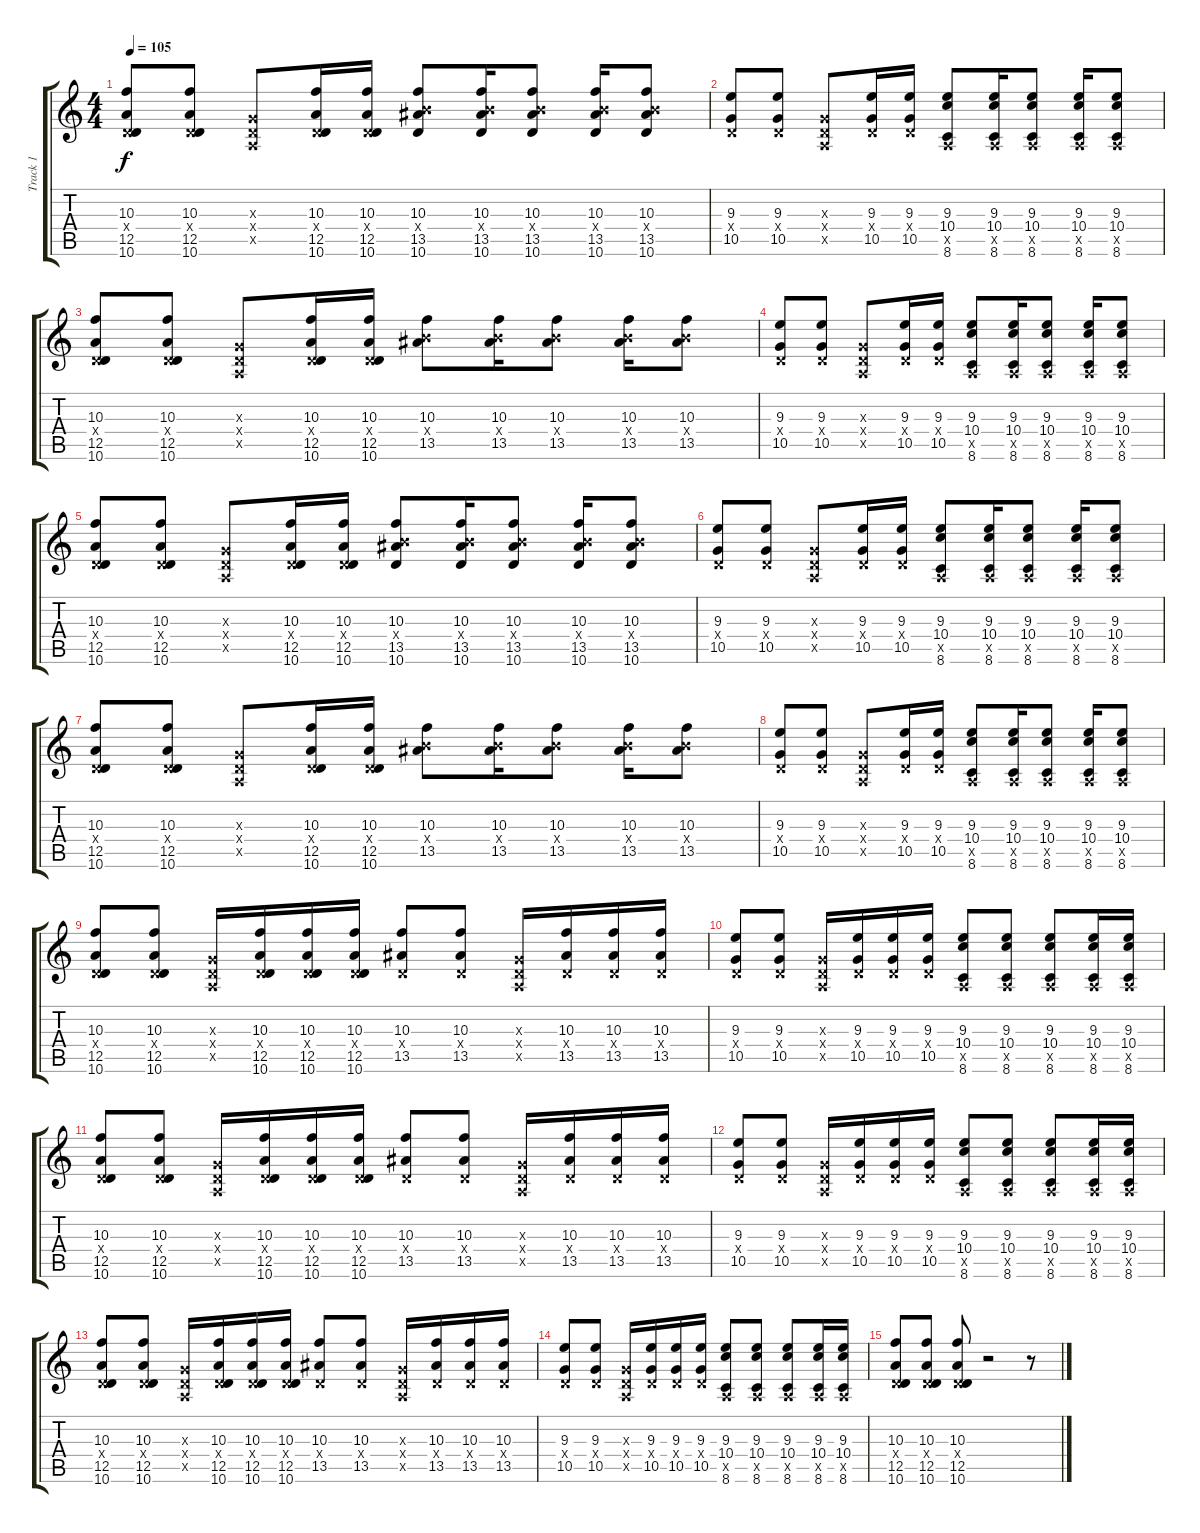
\track ("Track 1" "Track 1") {instrument acousticguitarsteel}
\staff {score tabs}
\tuning (E4 B3 G3 D3 A2 E2) {hide}
\ts (4 4)
\tempo 105
\clef g2
\ks c
(10.3 0.4{x} 12.5 10.6).8{dy f} (10.3 0.4{x} 12.5 10.6).8 (0.3{x} 0.4{x} 0.5{x}).8 (10.3 0.4{x} 12.5 10.6).16 (10.3 0.4{x} 12.5 10.6).16 (10.3 9.4{x} 13.5 10.6).8 (10.3 9.4{x} 13.5 10.6).16 (10.3 9.4{x} 13.5 10.6).8 (10.3 9.4{x} 13.5 10.6).16 (10.3 9.4{x} 13.5 10.6).8 |
(9.3 0.4{x} 10.5).8 (9.3 0.4{x} 10.5).8 (0.3{x} 0.4{x} 0.5{x}).8 (9.3 0.4{x} 10.5).16 (9.3 0.4{x} 10.5).16 (9.3 10.4 0.5{x} 8.6).8 (9.3 10.4 0.5{x} 8.6).16 (9.3 10.4 0.5{x} 8.6).8 (9.3 10.4 0.5{x} 8.6).16 (9.3 10.4 0.5{x} 8.6).8 |
(10.3 0.4{x} 12.5 10.6).8 (10.3 0.4{x} 12.5 10.6).8 (0.3{x} 0.4{x} 0.5{x}).8 (10.3 0.4{x} 12.5 10.6).16 (10.3 0.4{x} 12.5 10.6).16 (10.3 9.4{x} 13.5).8 (10.3 9.4{x} 13.5).16 (10.3 9.4{x} 13.5).8 (10.3 9.4{x} 13.5).16 (10.3 9.4{x} 13.5).8 |
(9.3 0.4{x} 10.5).8 (9.3 0.4{x} 10.5).8 (0.3{x} 0.4{x} 0.5{x}).8 (9.3 0.4{x} 10.5).16 (9.3 0.4{x} 10.5).16 (9.3 10.4 0.5{x} 8.6).8 (9.3 10.4 0.5{x} 8.6).16 (9.3 10.4 0.5{x} 8.6).8 (9.3 10.4 0.5{x} 8.6).16 (9.3 10.4 0.5{x} 8.6).8 |
(10.3 0.4{x} 12.5 10.6).8 (10.3 0.4{x} 12.5 10.6).8 (0.3{x} 0.4{x} 0.5{x}).8 (10.3 0.4{x} 12.5 10.6).16 (10.3 0.4{x} 12.5 10.6).16 (10.3 9.4{x} 13.5 10.6).8 (10.3 9.4{x} 13.5 10.6).16 (10.3 9.4{x} 13.5 10.6).8 (10.3 9.4{x} 13.5 10.6).16 (10.3 9.4{x} 13.5 10.6).8 |
(9.3 0.4{x} 10.5).8 (9.3 0.4{x} 10.5).8 (0.3{x} 0.4{x} 0.5{x}).8 (9.3 0.4{x} 10.5).16 (9.3 0.4{x} 10.5).16 (9.3 10.4 0.5{x} 8.6).8 (9.3 10.4 0.5{x} 8.6).16 (9.3 10.4 0.5{x} 8.6).8 (9.3 10.4 0.5{x} 8.6).16 (9.3 10.4 0.5{x} 8.6).8 |
(10.3 0.4{x} 12.5 10.6).8 (10.3 0.4{x} 12.5 10.6).8 (0.3{x} 0.4{x} 0.5{x}).8 (10.3 0.4{x} 12.5 10.6).16 (10.3 0.4{x} 12.5 10.6).16 (10.3 9.4{x} 13.5).8 (10.3 9.4{x} 13.5).16 (10.3 9.4{x} 13.5).8 (10.3 9.4{x} 13.5).16 (10.3 9.4{x} 13.5).8 |
(9.3 0.4{x} 10.5).8 (9.3 0.4{x} 10.5).8 (0.3{x} 0.4{x} 0.5{x}).8 (9.3 0.4{x} 10.5).16 (9.3 0.4{x} 10.5).16 (9.3 10.4 0.5{x} 8.6).8 (9.3 10.4 0.5{x} 8.6).16 (9.3 10.4 0.5{x} 8.6).8 (9.3 10.4 0.5{x} 8.6).16 (9.3 10.4 0.5{x} 8.6).8 |
(10.3 0.4{x} 12.5 10.6).8 (10.3 0.4{x} 12.5 10.6).8 (0.3{x} 0.4{x} 0.5{x}).16 (10.3 0.4{x} 12.5 10.6).16 (10.3 0.4{x} 12.5 10.6).16 (10.3 0.4{x} 12.5 10.6).16 (10.3 0.4{x} 13.5).8 (10.3 0.4{x} 13.5).8 (0.3{x} 0.4{x} 0.5{x}).16 (10.3 0.4{x} 13.5).16 (10.3 0.4{x} 13.5).16 (10.3 0.4{x} 13.5).16 |
(9.3 0.4{x} 10.5).8 (9.3 0.4{x} 10.5).8 (0.3{x} 0.4{x} 0.5{x}).16 (9.3 0.4{x} 10.5).16 (9.3 0.4{x} 10.5).16 (9.3 0.4{x} 10.5).16 (9.3 10.4 0.5{x} 8.6).8 (9.3 10.4 0.5{x} 8.6).8 (9.3 10.4 0.5{x} 8.6).8 (9.3 10.4 0.5{x} 8.6).16 (9.3 10.4 0.5{x} 8.6).16 |
(10.3 0.4{x} 12.5 10.6).8 (10.3 0.4{x} 12.5 10.6).8 (0.3{x} 0.4{x} 0.5{x}).16 (10.3 0.4{x} 12.5 10.6).16 (10.3 0.4{x} 12.5 10.6).16 (10.3 0.4{x} 12.5 10.6).16 (10.3 0.4{x} 13.5).8 (10.3 0.4{x} 13.5).8 (0.3{x} 0.4{x} 0.5{x}).16 (10.3 0.4{x} 13.5).16 (10.3 0.4{x} 13.5).16 (10.3 0.4{x} 13.5).16 |
(9.3 0.4{x} 10.5).8 (9.3 0.4{x} 10.5).8 (0.3{x} 0.4{x} 0.5{x}).16 (9.3 0.4{x} 10.5).16 (9.3 0.4{x} 10.5).16 (9.3 0.4{x} 10.5).16 (9.3 10.4 0.5{x} 8.6).8 (9.3 10.4 0.5{x} 8.6).8 (9.3 10.4 0.5{x} 8.6).8 (9.3 10.4 0.5{x} 8.6).16 (9.3 10.4 0.5{x} 8.6).16 |
(10.3 0.4{x} 12.5 10.6).8 (10.3 0.4{x} 12.5 10.6).8 (0.3{x} 0.4{x} 0.5{x}).16 (10.3 0.4{x} 12.5 10.6).16 (10.3 0.4{x} 12.5 10.6).16 (10.3 0.4{x} 12.5 10.6).16 (10.3 0.4{x} 13.5).8 (10.3 0.4{x} 13.5).8 (0.3{x} 0.4{x} 0.5{x}).16 (10.3 0.4{x} 13.5).16 (10.3 0.4{x} 13.5).16 (10.3 0.4{x} 13.5).16 |
(9.3 0.4{x} 10.5).8 (9.3 0.4{x} 10.5).8 (0.3{x} 0.4{x} 0.5{x}).16 (9.3 0.4{x} 10.5).16 (9.3 0.4{x} 10.5).16 (9.3 0.4{x} 10.5).16 (9.3 10.4 0.5{x} 8.6).8 (9.3 10.4 0.5{x} 8.6).8 (9.3 10.4 0.5{x} 8.6).8 (9.3 10.4 0.5{x} 8.6).16 (9.3 10.4 0.5{x} 8.6).16 |
(10.3 0.4{x} 12.5 10.6).8 (10.3 0.4{x} 12.5 10.6).8 (10.3 0.4{x} 12.5 10.6).8 r.2 r.8
